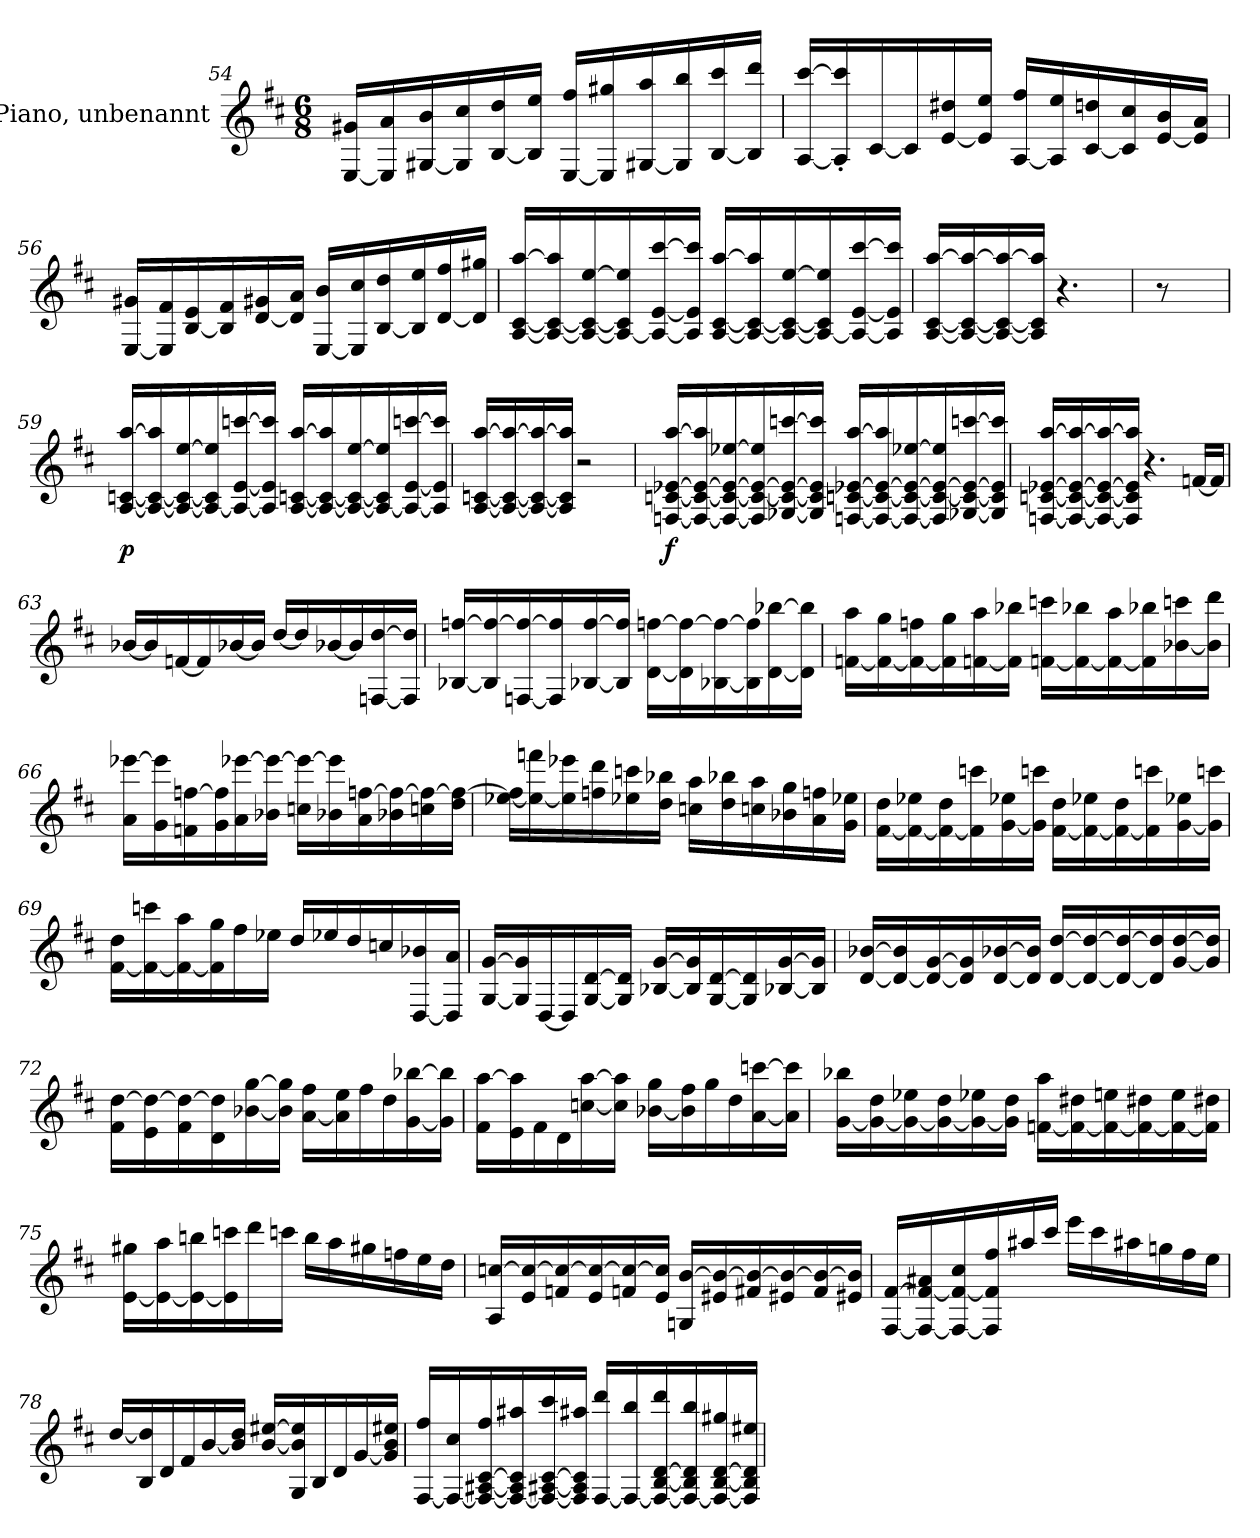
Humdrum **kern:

**kern	**dynam
*part1	*part1
*staff1	*staff1
*I"Piano, unbenannt	*
*I'Pno	*
*clefG2	*
*k[f#c#]	*
*M6/8	*
=54	=54
[16E 16g#XLL	.
16E] 16a	.
[16G#X 16b	.
16G#] 16cc#	.
[16B 16dd	.
16B] 16eeJJ	.
[16E 16ff#LL	.
16E] 16gg#X	.
[16G#X 16aa	.
16G#] 16bb	.
[16B 16ccc#	.
16B] 16dddJJ	.
=55	=55
[16A [16ccc#LL	.
16A]' 16ccc#]'	.
[16c#	.
16c#]	.
[16e 16dd#X	.
16e] 16eeJJ	.
[16A 16ff#LL	.
16A] 16ee	.
[16c# 16ddn	.
16c#] 16cc#	.
[16e 16b	.
16e] 16aJJ	.
=56	=56
[16E 16g#XLL	.
16E] 16f#	.
[16B 16e	.
16B] 16f#	.
[16d 16g#X	.
16d] 16aJJ	.
[16E 16bLL	.
16E] 16cc#	.
[16B 16dd	.
16B] 16ee	.
[16d 16ff#	.
16d] 16gg#XJJ	.
=57	=57
[16A [16c# [16aaLL	.
16A_ 16c#_ 16aa]	.
16A_ 16c#_ [16ee	.
16A_ 16c#] 16ee]	.
16A_ [16e [16ccc#	.
16A] 16e] 16ccc#]JJ	.
[16A [16c# [16aaLL	.
16A_ 16c#_ 16aa]	.
16A_ 16c#_ [16ee	.
16A_ 16c#] 16ee]	.
16A_ [16e [16ccc#	.
16A] 16e] 16ccc#]JJ	.
=	=
[16A [16c# [16aaLL	.
16A_ 16c#_ 16aa_	.
16A_ 16c#_ 16aa_	.
16A] 16c#] 16aa]JJ	.
4.r	.
=58	=58
8r	.
=59	=59
[16A [16cn [16aaLL	p
16A_ 16c_ 16aa]	.
16A_ 16c_ [16ee	.
16A_ 16c] 16ee]	.
16A_ [16e [16cccn	.
16A] 16e] 16ccc]JJ	.
[16A [16cn [16aaLL	.
16A_ 16c_ 16aa]	.
16A_ 16c_ [16ee	.
16A_ 16c] 16ee]	.
16A_ [16e [16cccn	.
16A] 16e] 16ccc]JJ	.
=60	=60
[16A [16cn [16aaLL	.
16A_ 16c_ 16aa_	.
16A_ 16c_ 16aa_	.
16A] 16c] 16aa]JJ	.
2r	.
=61	=61
[16Fn [16cn [16e-X [16aaLL	f
16F_ 16c_ 16e-_ 16aa]	.
16F_ 16c_ 16e-_ [16ee-X	.
16F] 16c_ 16e-_ 16ee-]	.
[16G-X 16c_ 16e-_ [16cccn	.
16G-] 16c] 16e-] 16ccc]JJ	.
[16Fn [16cn [16e-X [16aaLL	.
16F_ 16c_ 16e-_ 16aa]	.
16F_ 16c_ 16e-_ [16ee-X	.
16F] 16c_ 16e-_ 16ee-]	.
[16G-X 16c_ 16e-_ [16cccn	.
16G-] 16c] 16e-] 16ccc]JJ	.
=62	=62
[16Fn [16cn [16e-X [16aaLL	.
16F_ 16c_ 16e-_ 16aa_	.
16F_ 16c_ 16e-_ 16aa_	.
16F] 16c] 16e-] 16aa]JJ	.
4.r	.
[16fnLL	.
16fJJ]	.
=63	=63
[16b-XLL	.
16b-]	.
[16fn	.
16f]	.
[16b-X	.
16b-JJ]	.
[16ddLL	.
16dd]	.
[16b-X	.
16b-]	.
[16Fn [16dd	.
16F] 16dd]JJ	.
=64	=64
[16B-X [16ffnLL	.
16B-] 16ff_	.
[16Fn 16ff_	.
16F] 16ff]	.
[16B-X [16ff	.
16B-] 16ff]JJ	.
[16d [16ffnLL	.
16d] 16ff_	.
[16B-X 16ff_	.
16B-] 16ff]	.
[16d [16bb-X	.
16d] 16bb-]JJ	.
=65	=65
[16fn 16aaLL	.
16f_ 16gg	.
16f_ 16ffn	.
16f] 16gg	.
[16fn 16aa	.
16f] 16bb-XJJ	.
[16fn 16cccnLL	.
16f_ 16bb-X	.
16f_ 16aa	.
16f] 16bb-X	.
[16b-X 16cccn	.
16b-] 16dddJJ	.
=66	=66
16a [16eee-XLL	.
16g 16eee-]	.
16fn [16ffn	.
16g 16ff]	.
16a [16eee-X	.
16b-X 16eee-_JJ	.
16ccn 16eee-_LL	.
16b-X 16eee-]	.
16a [16ffn	.
16b-X 16ff_	.
16ccn 16ff_	.
16dd 16ff_JJ	.
=67	=67
[16ee-X 16ffn]LL	.
16ee-_ 16fffn	.
16ee-] 16eee-X	.
16ffn 16ddd	.
16ee-X 16cccn	.
16dd 16bb-XJJ	.
16ccn 16aaLL	.
16dd 16bb-X	.
16ccn 16aa	.
16b-X 16gg	.
16a 16ffn	.
16g 16ee-XJJ	.
=68	=68
[16f# 16ddLL	.
16f#_ 16ee-X	.
16f#_ 16dd	.
16f#] 16cccn	.
[16g 16ee-X	.
16g] 16cccnJJ	.
[16f# 16ddLL	.
16f#_ 16ee-X	.
16f#_ 16dd	.
16f#] 16cccn	.
[16g 16ee-X	.
16g] 16cccnJJ	.
=69	=69
[16f# 16ddLL	.
16f#_ 16cccn	.
16f#_ 16aa	.
16f#] 16gg	.
16ff#	.
16ee-XJJ	.
16ddLL	.
16ee-X	.
16dd	.
16ccn	.
[16D 16b-X	.
16D] 16aJJ	.
=70	=70
[16G [16gLL	.
16G] 16g]	.
[16D	.
16D]	.
[16G [16d	.
16G] 16d]JJ	.
[16B-X [16gLL	.
16B-] 16g]	.
[16G [16d	.
16G] 16d]	.
[16B-X [16g	.
16B-] 16g]JJ	.
=71	=71
[16d [16b-XLL	.
16d_ 16b-]	.
16d_ [16g	.
16d] 16g]	.
[16d [16b-X	.
16d] 16b-]JJ	.
[16d [16ddLL	.
16d_ 16dd_	.
16d_ 16dd_	.
16d] 16dd]	.
[16g [16dd	.
16g] 16dd]JJ	.
=72	=72
16f# [16ddLL	.
16e 16dd_	.
16f# 16dd_	.
16d 16dd]	.
[16b-X [16gg	.
16b-] 16gg]JJ	.
[16a 16ff#LL	.
16a] 16ee	.
16ff#	.
16dd	.
[16g [16bb-X	.
16g] 16bb-]JJ	.
=73	=73
16f# [16aaLL	.
16e 16aa]	.
16f#	.
16d	.
[16ccn [16aa	.
16cc] 16aa]JJ	.
[16b-X 16ggLL	.
16b-] 16ff#	.
16gg	.
16dd	.
[16a [16cccn	.
16a] 16ccc]JJ	.
=74	=74
[16g 16bb-XLL	.
16g_ 16dd	.
16g_ 16ee-X	.
16g_ 16dd	.
16g_ 16ee-X	.
16g] 16ddJJ	.
[16fn 16aaLL	.
16f_ 16dd#X	.
16f_ 16een	.
16f_ 16dd#X	.
16f_ 16ee	.
16f] 16dd#XJJ	.
=75	=75
[16e 16gg#XLL	.
16e_ 16aa	.
16e_ 16bbn	.
16e] 16cccn	.
16ddd	.
16cccnJJ	.
16bbLL	.
16aa	.
16gg#X	.
16ffn	.
16ee	.
16ddJJ	.
=76	=76
16A [16ccnLL	.
16e 16cc_	.
16fn 16cc_	.
16e 16cc_	.
16fn 16cc_	.
16e 16cc]JJ	.
16Gn [16bLL	.
16e#X 16b_	.
16f#X 16b_	.
16e#X 16b_	.
16f# 16b_	.
16e#X 16b]JJ	.
=77	=77
[16F# [16f#LL	.
16F#_ 16f#_ 16a#X	.
16F#_ 16f#_ 16cc#	.
16F#] 16f#] 16ff#	.
16aa#X	.
16ccc#JJ	.
16eeeLL	.
16ccc#	.
16aa#X	.
16ggn	.
16ff#	.
16eeJJ	.
=78	=78
[16ddLL	.
16B 16dd]	.
16d	.
16f#	.
[16b	.
16b] 16ddJJ	.
[16b [16ee#XLL	.
16G 16b] 16ee#]	.
16B	.
16d	.
[16g	.
16g] 16b 16ee#XJJ	.
=79	=79
[16F# 16ff#LL	.
16F#_ 16cc#	.
16F#_ [16A#X [16c# 16ff#	.
16F#_ 16A#] 16c#] 16aa#X	.
16F#_ [16A#X [16c# 16ccc#	.
16F#] 16A#] 16c#] 16aa#XJJ	.
[16F# 16dddLL	.
16F#_ 16bb	.
16F#_ [16B [16d 16ddd	.
16F#_ 16B] 16d] 16bb	.
16F#_ [16B [16d 16gg#X	.
16F#] 16B] 16d] 16ee#XJJ	.
=	=
*-	*-
